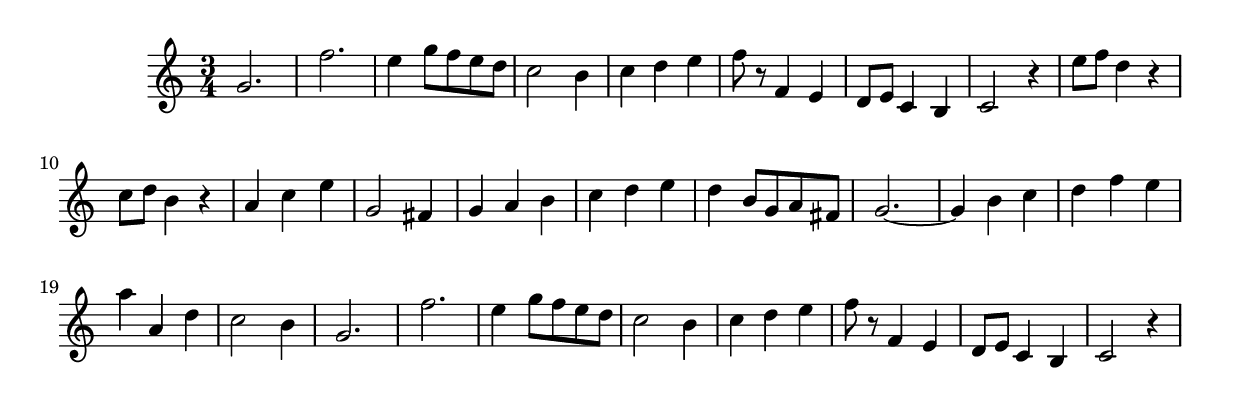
\version "2.19.49"
%{\header {
  title = "menuet from string quartet # 1"
  composer = "W.A. Mozart"
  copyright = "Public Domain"
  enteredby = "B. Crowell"
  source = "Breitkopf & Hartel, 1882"
}%}
\score{{\key c \major
    \time 3/4
    %{\tempo 4=110
%}\transpose g c' {    \relative d' {
d2. | c'2. | b4 d8 c b a | g2 fis4 | g4 a b | c8 r8 c,4 b | a8 b g4 fis | g2 r4 |
b'8 c a4 r | g8 a fis4 r | e g b | d,2 cis4  | d4 e fis | g4 a b | a4 fis8 d e cis | d2. ~ |
d4 fis g | a4 c b | e4 e, a | g2 fis4 |
d2. | c'2. | b4 d8 c b a | g2 fis4 | g4 a b | c8 r8 c,4 b | a8 b g4 fis | g2 r4 |
}}
}}